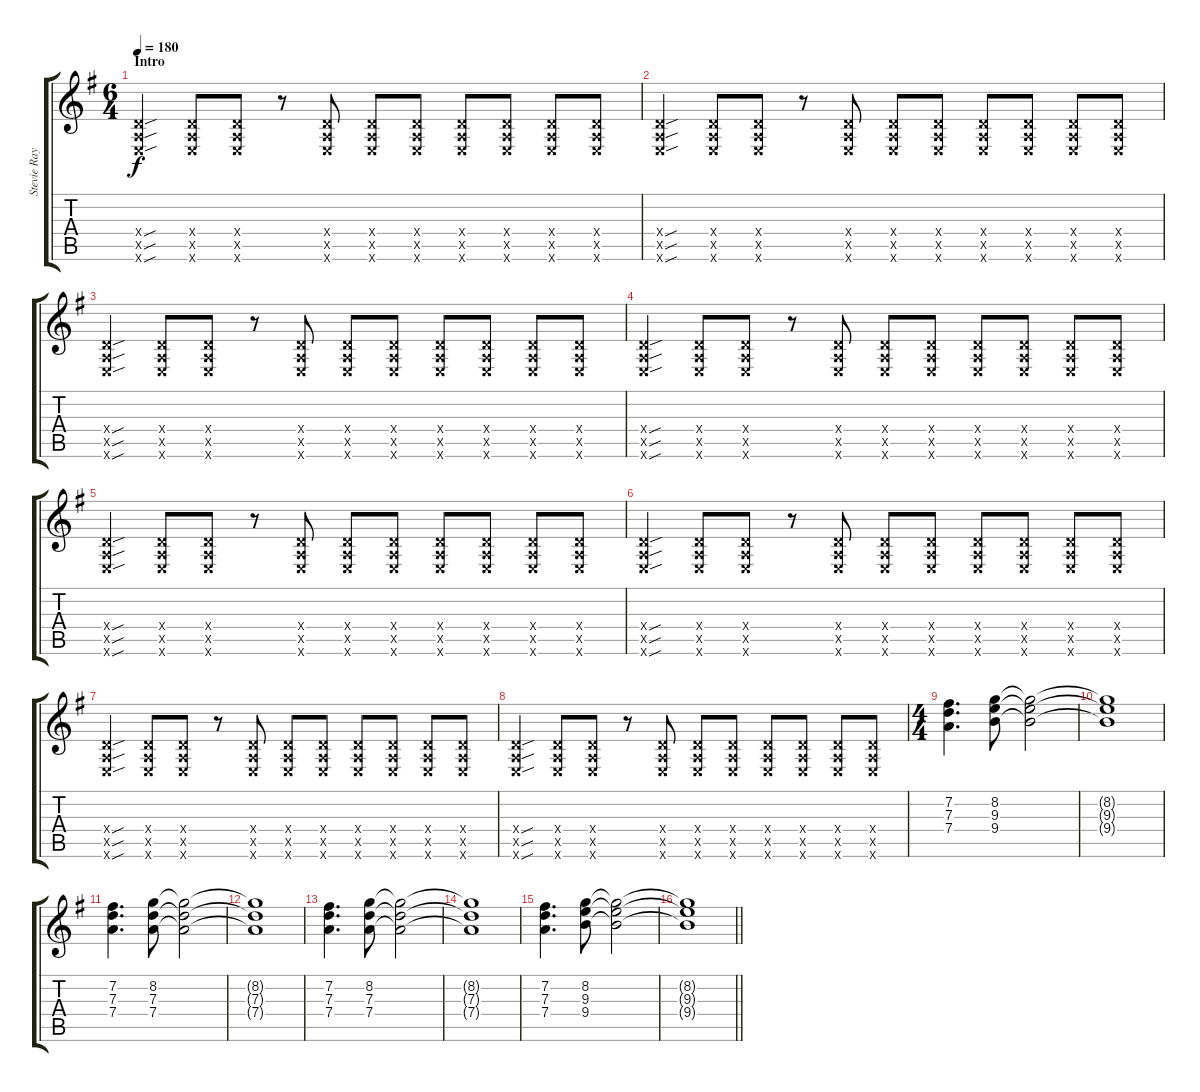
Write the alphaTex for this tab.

\track ("Stevie Ray Vaughan (Guitar)" "Stevie Ray") {instrument acousticguitarsteel}
\staff {score tabs}
\tuning (E4 B3 G3 D3 A2 E2) {hide}
\ts (6 4)
\section ("" "Intro")
\tempo 180
\clef g2
\ks g
(0.4{sou x} 0.5{sou x} 0.6{sou x}).4{dy f instrument acousticguitarsteel} (0.4{x} 0.5{x} 0.6{x}).8 (0.4{x} 0.5{x} 0.6{x}).8 r.8 (0.4{x} 0.5{x} 0.6{x}).8 (0.4{x} 0.5{x} 0.6{x}).8 (0.4{x} 0.5{x} 0.6{x}).8 (0.4{x} 0.5{x} 0.6{x}).8 (0.4{x} 0.5{x} 0.6{x}).8 (0.4{x} 0.5{x} 0.6{x}).8 (0.4{x} 0.5{x} 0.6{x}).8 |
(0.4{sou x} 0.5{sou x} 0.6{sou x}).4 (0.4{x} 0.5{x} 0.6{x}).8 (0.4{x} 0.5{x} 0.6{x}).8 r.8 (0.4{x} 0.5{x} 0.6{x}).8 (0.4{x} 0.5{x} 0.6{x}).8 (0.4{x} 0.5{x} 0.6{x}).8 (0.4{x} 0.5{x} 0.6{x}).8 (0.4{x} 0.5{x} 0.6{x}).8 (0.4{x} 0.5{x} 0.6{x}).8 (0.4{x} 0.5{x} 0.6{x}).8 |
(0.4{sou x} 0.5{sou x} 0.6{sou x}).4 (0.4{x} 0.5{x} 0.6{x}).8 (0.4{x} 0.5{x} 0.6{x}).8 r.8 (0.4{x} 0.5{x} 0.6{x}).8 (0.4{x} 0.5{x} 0.6{x}).8 (0.4{x} 0.5{x} 0.6{x}).8 (0.4{x} 0.5{x} 0.6{x}).8 (0.4{x} 0.5{x} 0.6{x}).8 (0.4{x} 0.5{x} 0.6{x}).8 (0.4{x} 0.5{x} 0.6{x}).8 |
(0.4{sou x} 0.5{sou x} 0.6{sou x}).4 (0.4{x} 0.5{x} 0.6{x}).8 (0.4{x} 0.5{x} 0.6{x}).8 r.8 (0.4{x} 0.5{x} 0.6{x}).8 (0.4{x} 0.5{x} 0.6{x}).8 (0.4{x} 0.5{x} 0.6{x}).8 (0.4{x} 0.5{x} 0.6{x}).8 (0.4{x} 0.5{x} 0.6{x}).8 (0.4{x} 0.5{x} 0.6{x}).8 (0.4{x} 0.5{x} 0.6{x}).8 |
(0.4{sou x} 0.5{sou x} 0.6{sou x}).4 (0.4{x} 0.5{x} 0.6{x}).8 (0.4{x} 0.5{x} 0.6{x}).8 r.8 (0.4{x} 0.5{x} 0.6{x}).8 (0.4{x} 0.5{x} 0.6{x}).8 (0.4{x} 0.5{x} 0.6{x}).8 (0.4{x} 0.5{x} 0.6{x}).8 (0.4{x} 0.5{x} 0.6{x}).8 (0.4{x} 0.5{x} 0.6{x}).8 (0.4{x} 0.5{x} 0.6{x}).8 |
(0.4{sou x} 0.5{sou x} 0.6{sou x}).4 (0.4{x} 0.5{x} 0.6{x}).8 (0.4{x} 0.5{x} 0.6{x}).8 r.8 (0.4{x} 0.5{x} 0.6{x}).8 (0.4{x} 0.5{x} 0.6{x}).8 (0.4{x} 0.5{x} 0.6{x}).8 (0.4{x} 0.5{x} 0.6{x}).8 (0.4{x} 0.5{x} 0.6{x}).8 (0.4{x} 0.5{x} 0.6{x}).8 (0.4{x} 0.5{x} 0.6{x}).8 |
(0.4{sou x} 0.5{sou x} 0.6{sou x}).4 (0.4{x} 0.5{x} 0.6{x}).8 (0.4{x} 0.5{x} 0.6{x}).8 r.8 (0.4{x} 0.5{x} 0.6{x}).8 (0.4{x} 0.5{x} 0.6{x}).8 (0.4{x} 0.5{x} 0.6{x}).8 (0.4{x} 0.5{x} 0.6{x}).8 (0.4{x} 0.5{x} 0.6{x}).8 (0.4{x} 0.5{x} 0.6{x}).8 (0.4{x} 0.5{x} 0.6{x}).8 |
(0.4{sou x} 0.5{sou x} 0.6{sou x}).4 (0.4{x} 0.5{x} 0.6{x}).8 (0.4{x} 0.5{x} 0.6{x}).8 r.8 (0.4{x} 0.5{x} 0.6{x}).8 (0.4{x} 0.5{x} 0.6{x}).8 (0.4{x} 0.5{x} 0.6{x}).8 (0.4{x} 0.5{x} 0.6{x}).8 (0.4{x} 0.5{x} 0.6{x}).8 (0.4{x} 0.5{x} 0.6{x}).8 (0.4{x} 0.5{x} 0.6{x}).8 |
\ts (4 4)
(7.2 7.3 7.4).4{d} (8.2 9.3 9.4).8 (8.2{t} 9.3{t} 9.4{t}).2 |
(8.2{t} 9.3{t} 9.4{t}).1 |
(7.2 7.3 7.4).4{d} (8.2 7.3 7.4).8 (8.2{t} 7.3{t} 7.4{t}).2 |
(8.2{t} 7.3{t} 7.4{t}).1 |
(7.2 7.3 7.4).4{d} (8.2 7.3 7.4).8 (8.2{t} 7.3{t} 7.4{t}).2 |
(8.2{t} 7.3{t} 7.4{t}).1 |
(7.2 7.3 7.4).4{d} (8.2 9.3 9.4).8 (8.2{t} 9.3{t} 9.4{t}).2 |
\barLineRight lightlight
(8.2{t} 9.3{t} 9.4{t}).1
